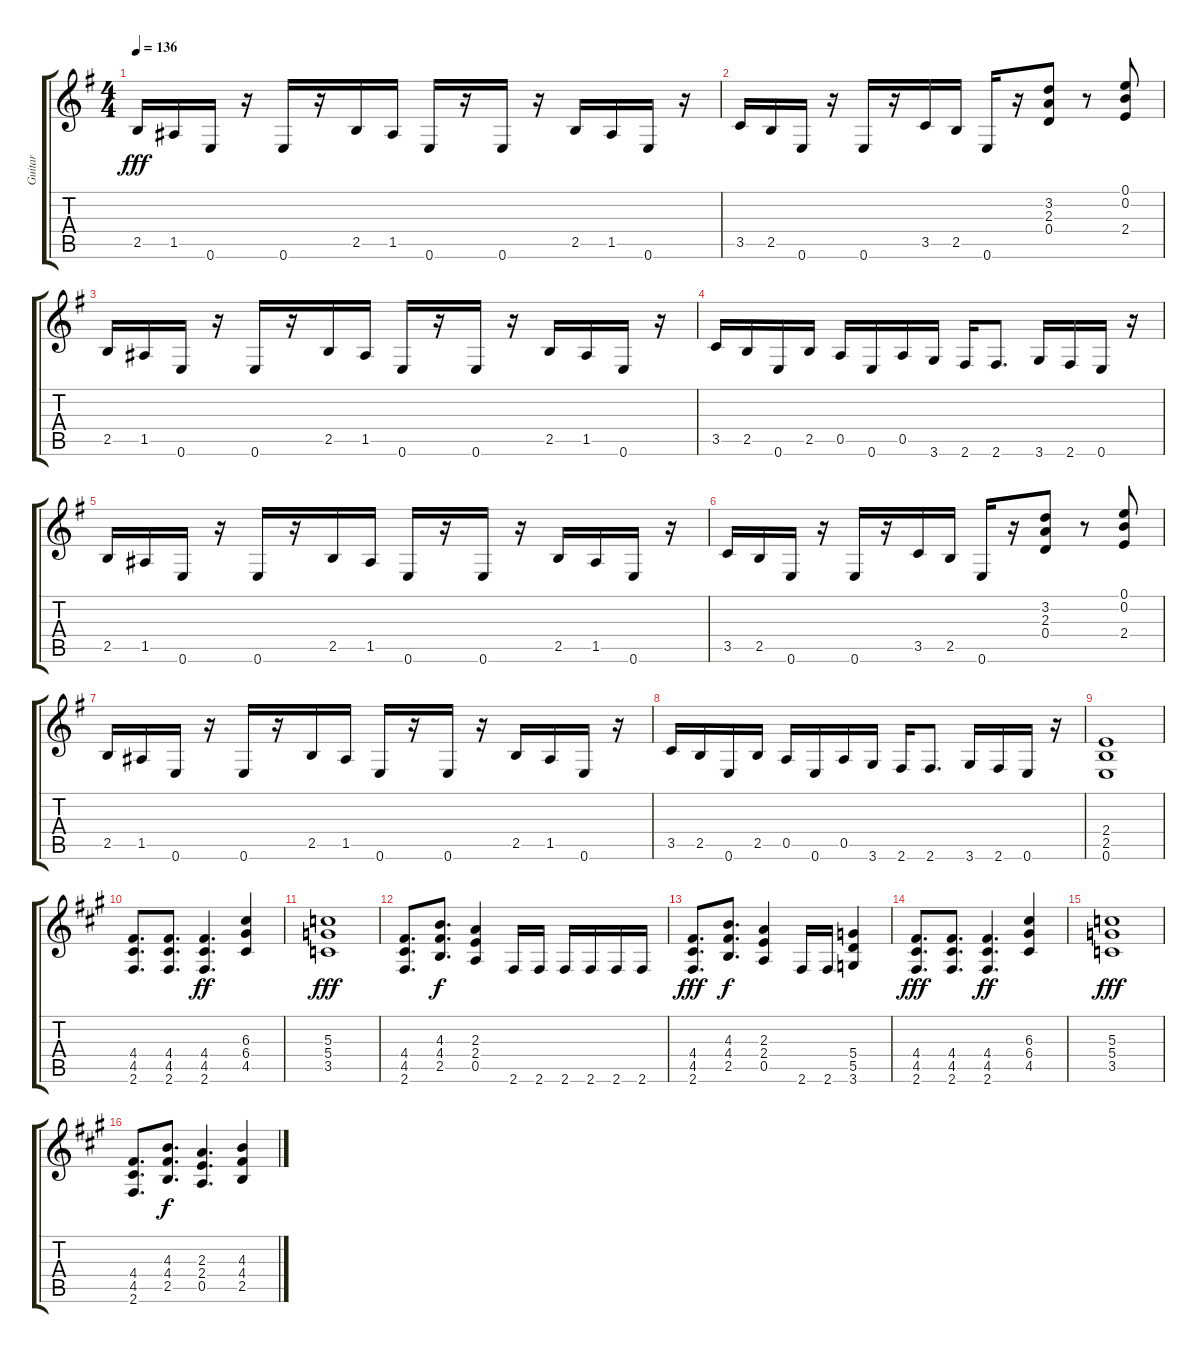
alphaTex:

\track ("Guitar" "Guitar") {instrument overdrivenguitar}
\staff {score tabs}
\tuning (E4 B3 G3 D3 A2 E2) {hide}
\ts (4 4)
\tempo 136
\clef g2
\ks eminor
2.5.16{dy fff instrument distortionguitar} 1.5.16 0.6.16 r.16 0.6.16 r.16 2.5.16 1.5.16 0.6.16 r.16 0.6.16 r.16 2.5.16 1.5.16 0.6.16 r.16 |
3.5.16 2.5.16 0.6.16 r.16 0.6.16 r.16 3.5.16 2.5.16 0.6.16 r.16 (3.2 2.3 0.4).8 r.8 (0.1 0.2 2.4).8 |
2.5.16 1.5.16 0.6.16 r.16 0.6.16 r.16 2.5.16 1.5.16 0.6.16 r.16 0.6.16 r.16 2.5.16 1.5.16 0.6.16 r.16 |
3.5.16 2.5.16 0.6.16 2.5.16 0.5.16 0.6.16 0.5.16 3.6.16 2.6.16 2.6.8{d} 3.6.16 2.6.16 0.6.16 r.16 |
2.5.16 1.5.16 0.6.16 r.16 0.6.16 r.16 2.5.16 1.5.16 0.6.16 r.16 0.6.16 r.16 2.5.16 1.5.16 0.6.16 r.16 |
3.5.16 2.5.16 0.6.16 r.16 0.6.16 r.16 3.5.16 2.5.16 0.6.16 r.16 (3.2 2.3 0.4).8 r.8 (0.1 0.2 2.4).8 |
2.5.16 1.5.16 0.6.16 r.16 0.6.16 r.16 2.5.16 1.5.16 0.6.16 r.16 0.6.16 r.16 2.5.16 1.5.16 0.6.16 r.16 |
3.5.16 2.5.16 0.6.16 2.5.16 0.5.16 0.6.16 0.5.16 3.6.16 2.6.16 2.6.8{d} 3.6.16 2.6.16 0.6.16 r.16 |
(2.4 2.5 0.6).1 |
\ks f#minor
(4.4 4.5 2.6).8{d} (4.4 4.5 2.6).8{d} (4.4 4.5 2.6).4{d dy ff} (6.3 6.4 4.5).4 |
(5.3 5.4 3.5).1{dy fff} |
(4.4 4.5 2.6).8{d} (4.3 4.4 2.5).8{d dy f} (2.3 2.4 0.5).4 2.6.16 2.6.16 2.6.16 2.6.16 2.6.16 2.6.16 |
(4.4 4.5 2.6).8{d dy fff} (4.3 4.4 2.5).8{d dy f} (2.3 2.4 0.5).4 2.6.16 2.6.16 (5.4 5.5 3.6).4 |
(4.4 4.5 2.6).8{d dy fff} (4.4 4.5 2.6).8{d} (4.4 4.5 2.6).4{d dy ff} (6.3 6.4 4.5).4 |
(5.3 5.4 3.5).1{dy fff} |
(4.4 4.5 2.6).8{d} (4.3 4.4 2.5).8{d dy f} (2.3 2.4 0.5).4{d} (4.3 4.4 2.5).4
